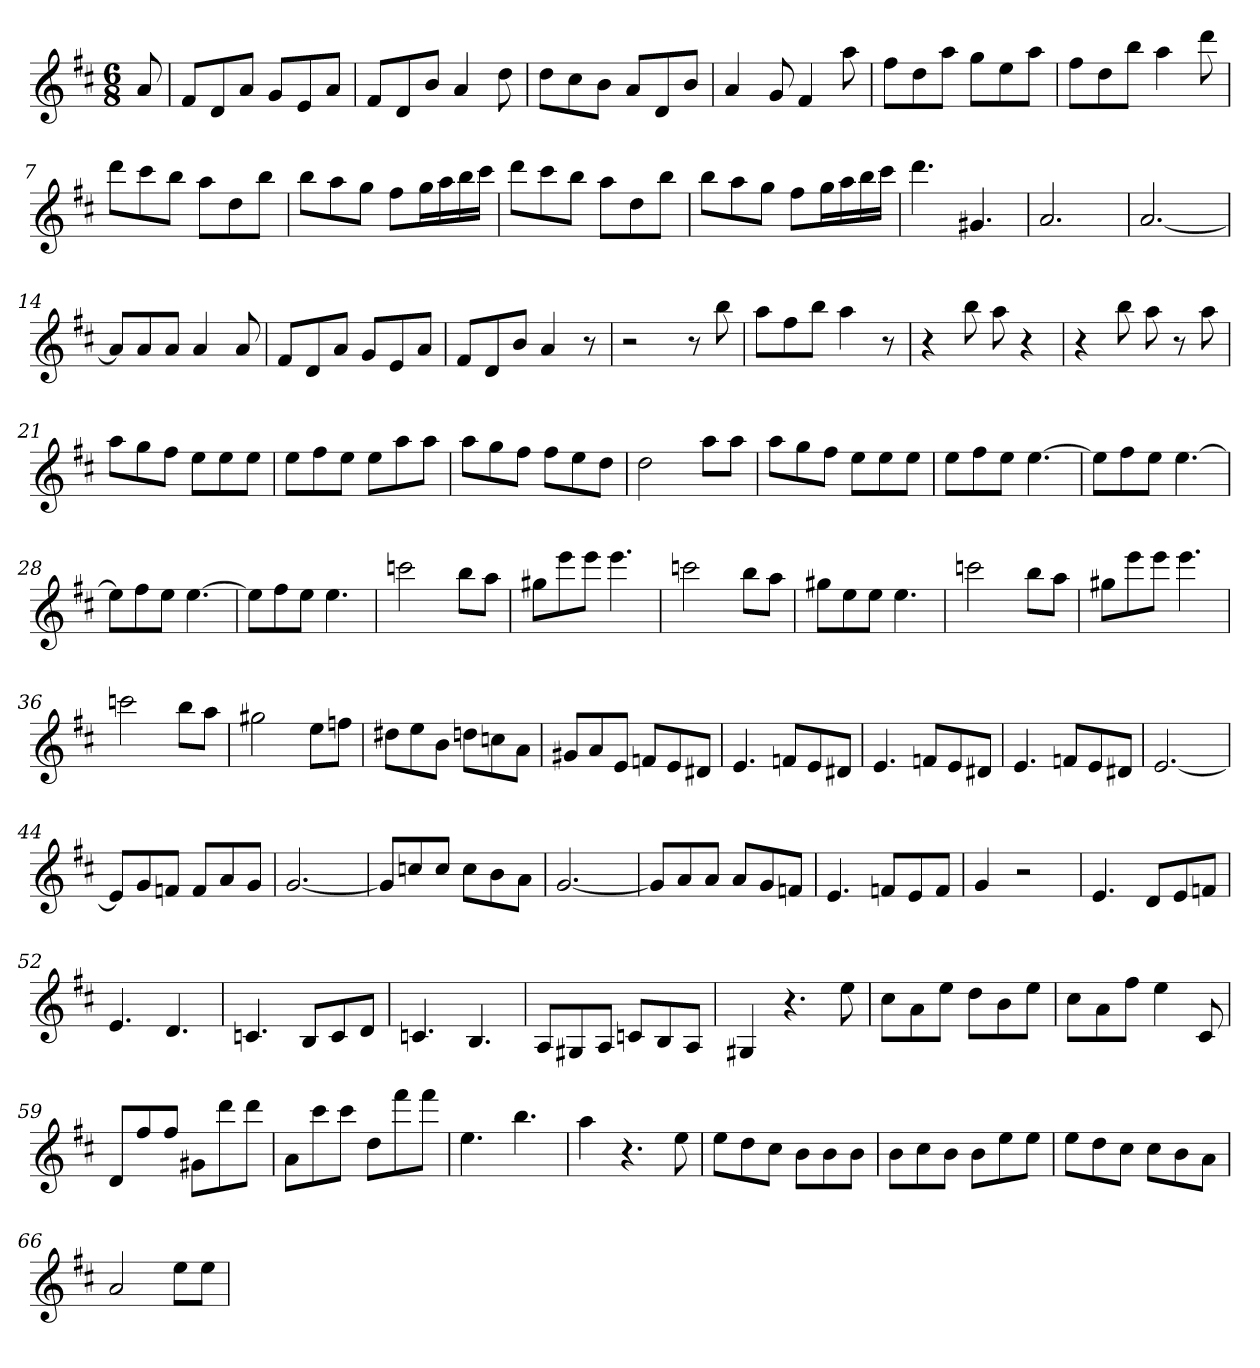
**kern
*part1
*staff1
*k[f#c#]
*D:
*M6/8
*MM132
=
8a
=1
8f#L
8d
8aJ
8gL
8e
8aJ
=2
8f#L
8d
8bJ
4a
8dd
=3
8ddL
8cc#
8bJ
8aL
8d
8bJ
=4
4a
8g
4f#
8aa
=5
8ff#L
8dd
8aaJ
8ggL
8ee
8aaJ
=6
8ff#L
8dd
8bbJ
4aa
8ddd
=7
8dddL
8ccc#
8bbJ
8aaL
8dd
8bbJ
=8
8bbL
8aa
8ggJ
8ff#L
16ggL
16aa
16bb
16ccc#JJ
=9
8dddL
8ccc#
8bbJ
8aaL
8dd
8bbJ
=10
8bbL
8aa
8ggJ
8ff#L
16ggL
16aa
16bb
16ccc#JJ
=11
4.ddd
4.g#X
=12
2.a
=13
[2.a
=14
8aL]
8a
8aJ
4a
8a
=15
8f#L
8d
8aJ
8gL
8e
8aJ
=16
8f#L
8d
8bJ
4a
8r
=17
2r
8r
8bb
=18
8aaL
8ff#
8bbJ
4aa
8r
=19
4r
8bb
8aa
4r
=20
4r
8bb
8aa
8r
8aa
=21
8aaL
8gg
8ff#J
8eeL
8ee
8eeJ
=22
8eeL
8ff#
8eeJ
8eeL
8aa
8aaJ
=23
8aaL
8gg
8ff#J
8ff#L
8ee
8ddJ
=24
2dd
8aaL
8aaJ
=25
8aaL
8gg
8ff#J
8eeL
8ee
8eeJ
=26
8eeL
8ff#
8eeJ
[4.ee
=27
8eeL]
8ff#
8eeJ
[4.ee
=28
8eeL]
8ff#
8eeJ
[4.ee
=29
8eeL]
8ff#
8eeJ
4.ee
=30
2cccn
8bbL
8aaJ
=31
8gg#XL
8eee
8eeeJ
4.eee
=32
2cccn
8bbL
8aaJ
=33
8gg#XL
8ee
8eeJ
4.ee
=34
2cccn
8bbL
8aaJ
=35
8gg#XL
8eee
8eeeJ
4.eee
=36
2cccn
8bbL
8aaJ
=37
2gg#X
8eeL
8ffnJ
=38
8dd#XL
8ee
8bJ
8ddnL
8ccn
8aJ
=39
8g#XL
8a
8eJ
8fnL
8e
8d#XJ
=40
4.e
8fnL
8e
8d#XJ
=41
4.e
8fnL
8e
8d#XJ
=42
4.e
8fnL
8e
8d#XJ
=43
[2.e
=44
8eL]
8g
8fnJ
8fL
8a
8gJ
=45
[2.g
=46
8gL]
8ccn
8ccJ
8ccL
8b
8aJ
=47
[2.g
=48
8gL]
8a
8aJ
8aL
8g
8fnJ
=49
4.e
8fnL
8e
8fJ
=50
4g
2r
=51
4.e
8dL
8e
8fnJ
=52
4.e
4.d
=53
4.cn
8BL
8c
8dJ
=54
4.cn
4.B
=55
8AL
8G#X
8AJ
8cnL
8B
8AJ
=56
4G#X
4.r
8ee
=57
8cc#L
8a
8eeJ
8ddL
8b
8eeJ
=58
8cc#L
8a
8ff#J
4ee
8c#
=59
8dL
8ff#
8ff#J
8g#XL
8ddd
8dddJ
=60
8aL
8ccc#
8ccc#J
8ddL
8fff#
8fff#J
=61
4.ee
4.bb
=62
4aa
4.r
8ee
=63
8eeL
8dd
8cc#J
8bL
8b
8bJ
=64
8bL
8cc#
8bJ
8bL
8ee
8eeJ
=65
8eeL
8dd
8cc#J
8cc#L
8b
8aJ
=66
2a
8eeL
8eeJ
=
*-
